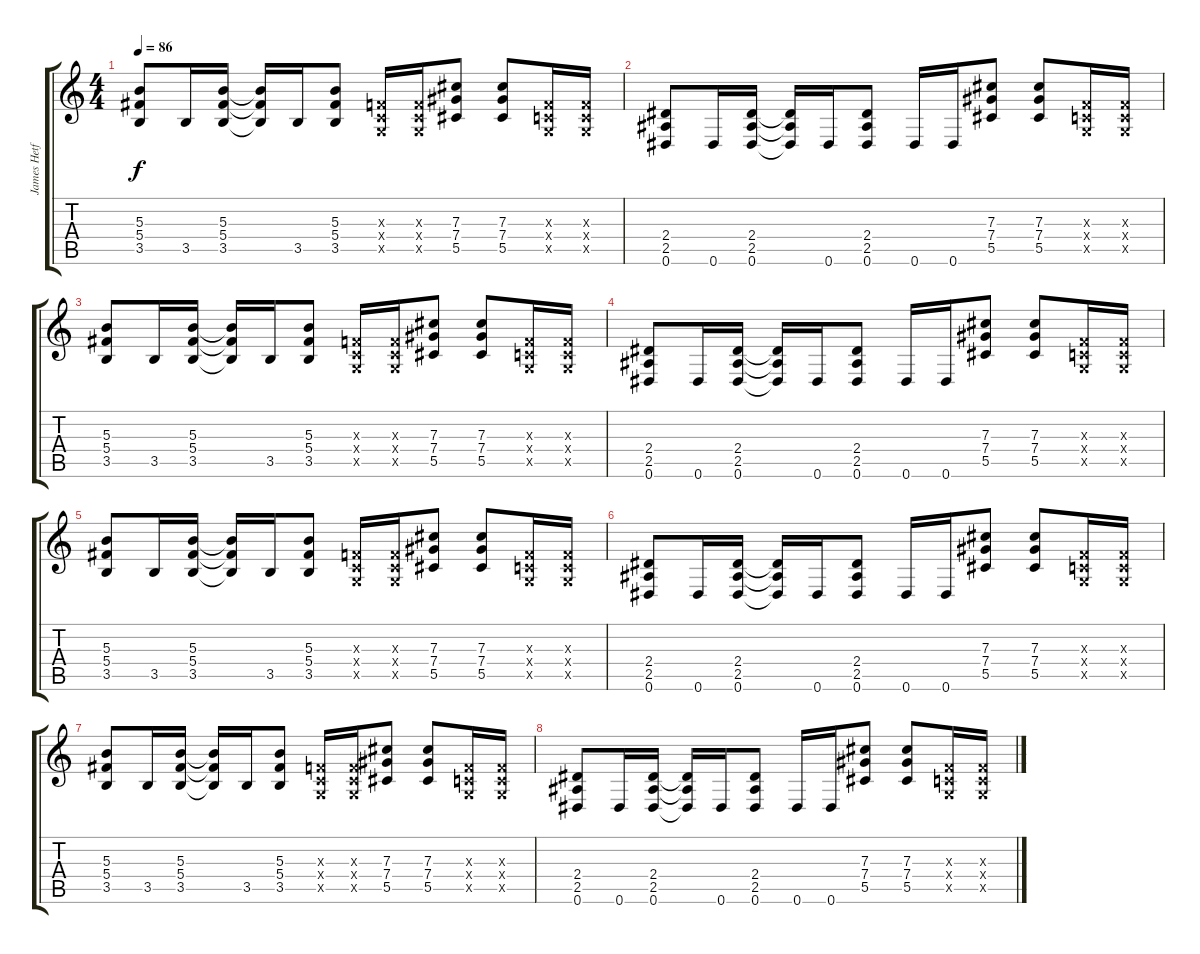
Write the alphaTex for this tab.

\track ("James Hetfield (disto)" "James Hetf") {instrument overdrivenguitar}
\staff {score tabs}
\tuning (Eb4 Bb3 Gb3 Db3 Ab2 Eb2) {hide}
\ts (4 4)
\tempo 86
\clef g2
\ks c
(5.3 5.4 3.5).8{dy f} 3.5.16 (5.3 5.4 3.5).16 (5.3{t} 5.4{t} 3.5{t}).16 3.5.16 (5.3 5.4 3.5).8 (-1.3{x} -1.4{x} -1.5{x}).16 (-1.3{x} -1.4{x} -1.5{x}).16 (7.3 7.4 5.5).8 (7.3 7.4 5.5).8 (-1.3{x} -1.4{x} -1.5{x}).16 (-1.3{x} -1.4{x} -1.5{x}).16 |
(2.4 2.5 0.6).8 0.6.16 (2.4 2.5 0.6).16 (2.4{t} 2.5{t} 0.6{t}).16 0.6.16 (2.4 2.5 0.6).8 0.6.16 0.6.16 (7.3 7.4 5.5).8 (7.3 7.4 5.5).8 (-1.3{x} -1.4{x} -1.5{x}).16 (-1.3{x} -1.4{x} -1.5{x}).16 |
(5.3 5.4 3.5).8 3.5.16 (5.3 5.4 3.5).16 (5.3{t} 5.4{t} 3.5{t}).16 3.5.16 (5.3 5.4 3.5).8 (-1.3{x} -1.4{x} -1.5{x}).16 (-1.3{x} -1.4{x} -1.5{x}).16 (7.3 7.4 5.5).8 (7.3 7.4 5.5).8 (-1.3{x} -1.4{x} -1.5{x}).16 (-1.3{x} -1.4{x} -1.5{x}).16 |
(2.4 2.5 0.6).8 0.6.16 (2.4 2.5 0.6).16 (2.4{t} 2.5{t} 0.6{t}).16 0.6.16 (2.4 2.5 0.6).8 0.6.16 0.6.16 (7.3 7.4 5.5).8 (7.3 7.4 5.5).8 (-1.3{x} -1.4{x} -1.5{x}).16 (-1.3{x} -1.4{x} -1.5{x}).16 |
(5.3 5.4 3.5).8 3.5.16 (5.3 5.4 3.5).16 (5.3{t} 5.4{t} 3.5{t}).16 3.5.16 (5.3 5.4 3.5).8 (-1.3{x} -1.4{x} -1.5{x}).16 (-1.3{x} -1.4{x} -1.5{x}).16 (7.3 7.4 5.5).8 (7.3 7.4 5.5).8 (-1.3{x} -1.4{x} -1.5{x}).16 (-1.3{x} -1.4{x} -1.5{x}).16 |
(2.4 2.5 0.6).8 0.6.16 (2.4 2.5 0.6).16 (2.4{t} 2.5{t} 0.6{t}).16 0.6.16 (2.4 2.5 0.6).8 0.6.16 0.6.16 (7.3 7.4 5.5).8 (7.3 7.4 5.5).8 (-1.3{x} -1.4{x} -1.5{x}).16 (-1.3{x} -1.4{x} -1.5{x}).16 |
(5.3 5.4 3.5).8 3.5.16 (5.3 5.4 3.5).16 (5.3{t} 5.4{t} 3.5{t}).16 3.5.16 (5.3 5.4 3.5).8 (-1.3{x} -1.4{x} -1.5{x}).16 (-1.3{x} -1.4{x} -1.5{x}).16 (7.3 7.4 5.5).8 (7.3 7.4 5.5).8 (-1.3{x} -1.4{x} -1.5{x}).16 (-1.3{x} -1.4{x} -1.5{x}).16 |
(2.4 2.5 0.6).8 0.6.16 (2.4 2.5 0.6).16 (2.4{t} 2.5{t} 0.6{t}).16 0.6.16 (2.4 2.5 0.6).8 0.6.16 0.6.16 (7.3 7.4 5.5).8 (7.3 7.4 5.5).8 (-1.3{x} -1.4{x} -1.5{x}).16 (-1.3{x} -1.4{x} -1.5{x}).16
